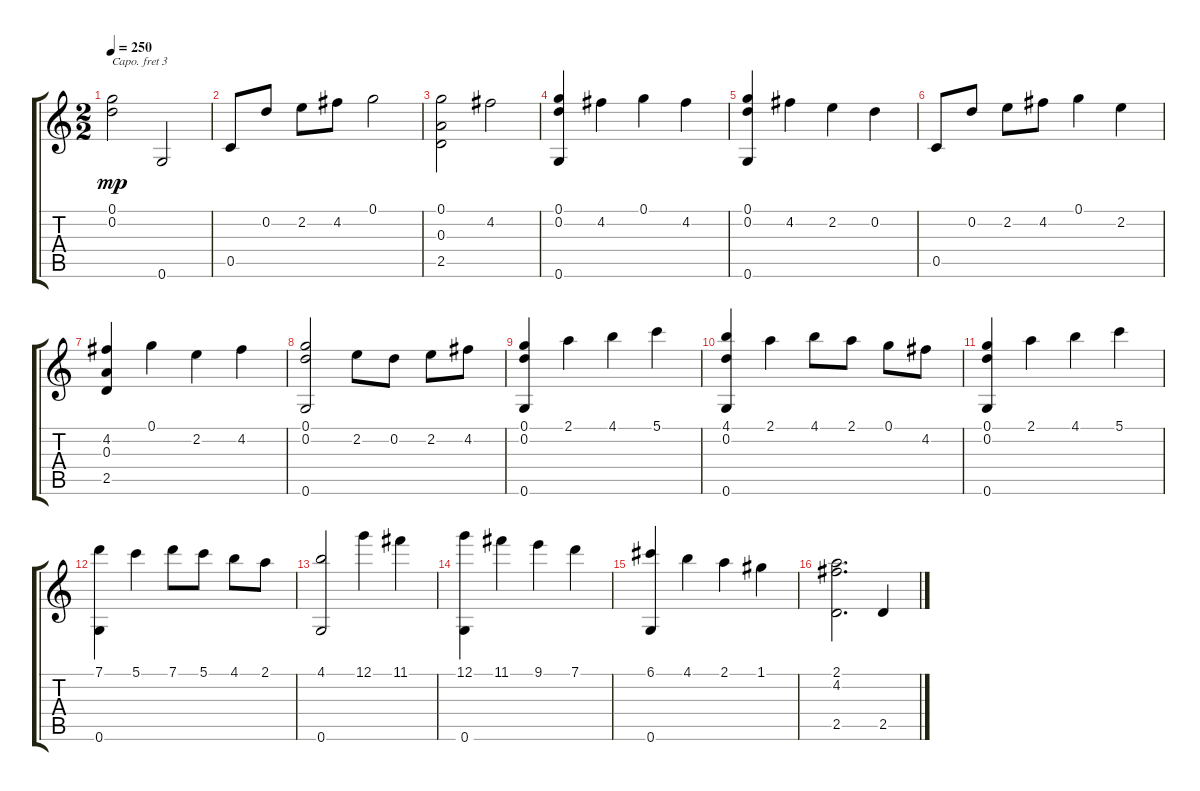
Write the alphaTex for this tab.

\track "" {instrument acousticguitarsteel}
\staff {score tabs}
\capo 3
\tuning (E4 B3 Gb3 D3 A2 E2) {hide}
\ts (2 2)
\tempo 250
\clef g2
\ks c
(0.1 0.2).2{dy mp} 0.6.2 |
0.5.8 0.2.8 2.2.8 4.2.8 0.1.2 |
(0.1 0.3 2.5).2 4.2.2 |
(0.1 0.2 0.6).4 4.2.4 0.1.4 4.2.4 |
(0.1 0.2 0.6).4 4.2.4 2.2.4 0.2.4 |
0.5.8 0.2.8 2.2.8 4.2.8 0.1.4 2.2.4 |
(4.2 0.3 2.5).4 0.1.4 2.2.4 4.2.4 |
(0.1 0.2 0.6).2 2.2.8 0.2.8 2.2.8 4.2.8 |
(0.1 0.2 0.6).4 2.1.4 4.1.4 5.1.4 |
(4.1 0.2 0.6).4 2.1.4 4.1.8 2.1.8 0.1.8 4.2.8 |
(0.1 0.2 0.6).4 2.1.4 4.1.4 5.1.4 |
(7.1 0.6).4 5.1.4 7.1.8 5.1.8 4.1.8 2.1.8 |
(4.1 0.6).2 12.1.4 11.1.4 |
(12.1 0.6).4 11.1.4 9.1.4 7.1.4 |
(6.1 0.6).4 4.1.4 2.1.4 1.1.4 |
(2.1 4.2 2.5).2{d} 2.5.4
